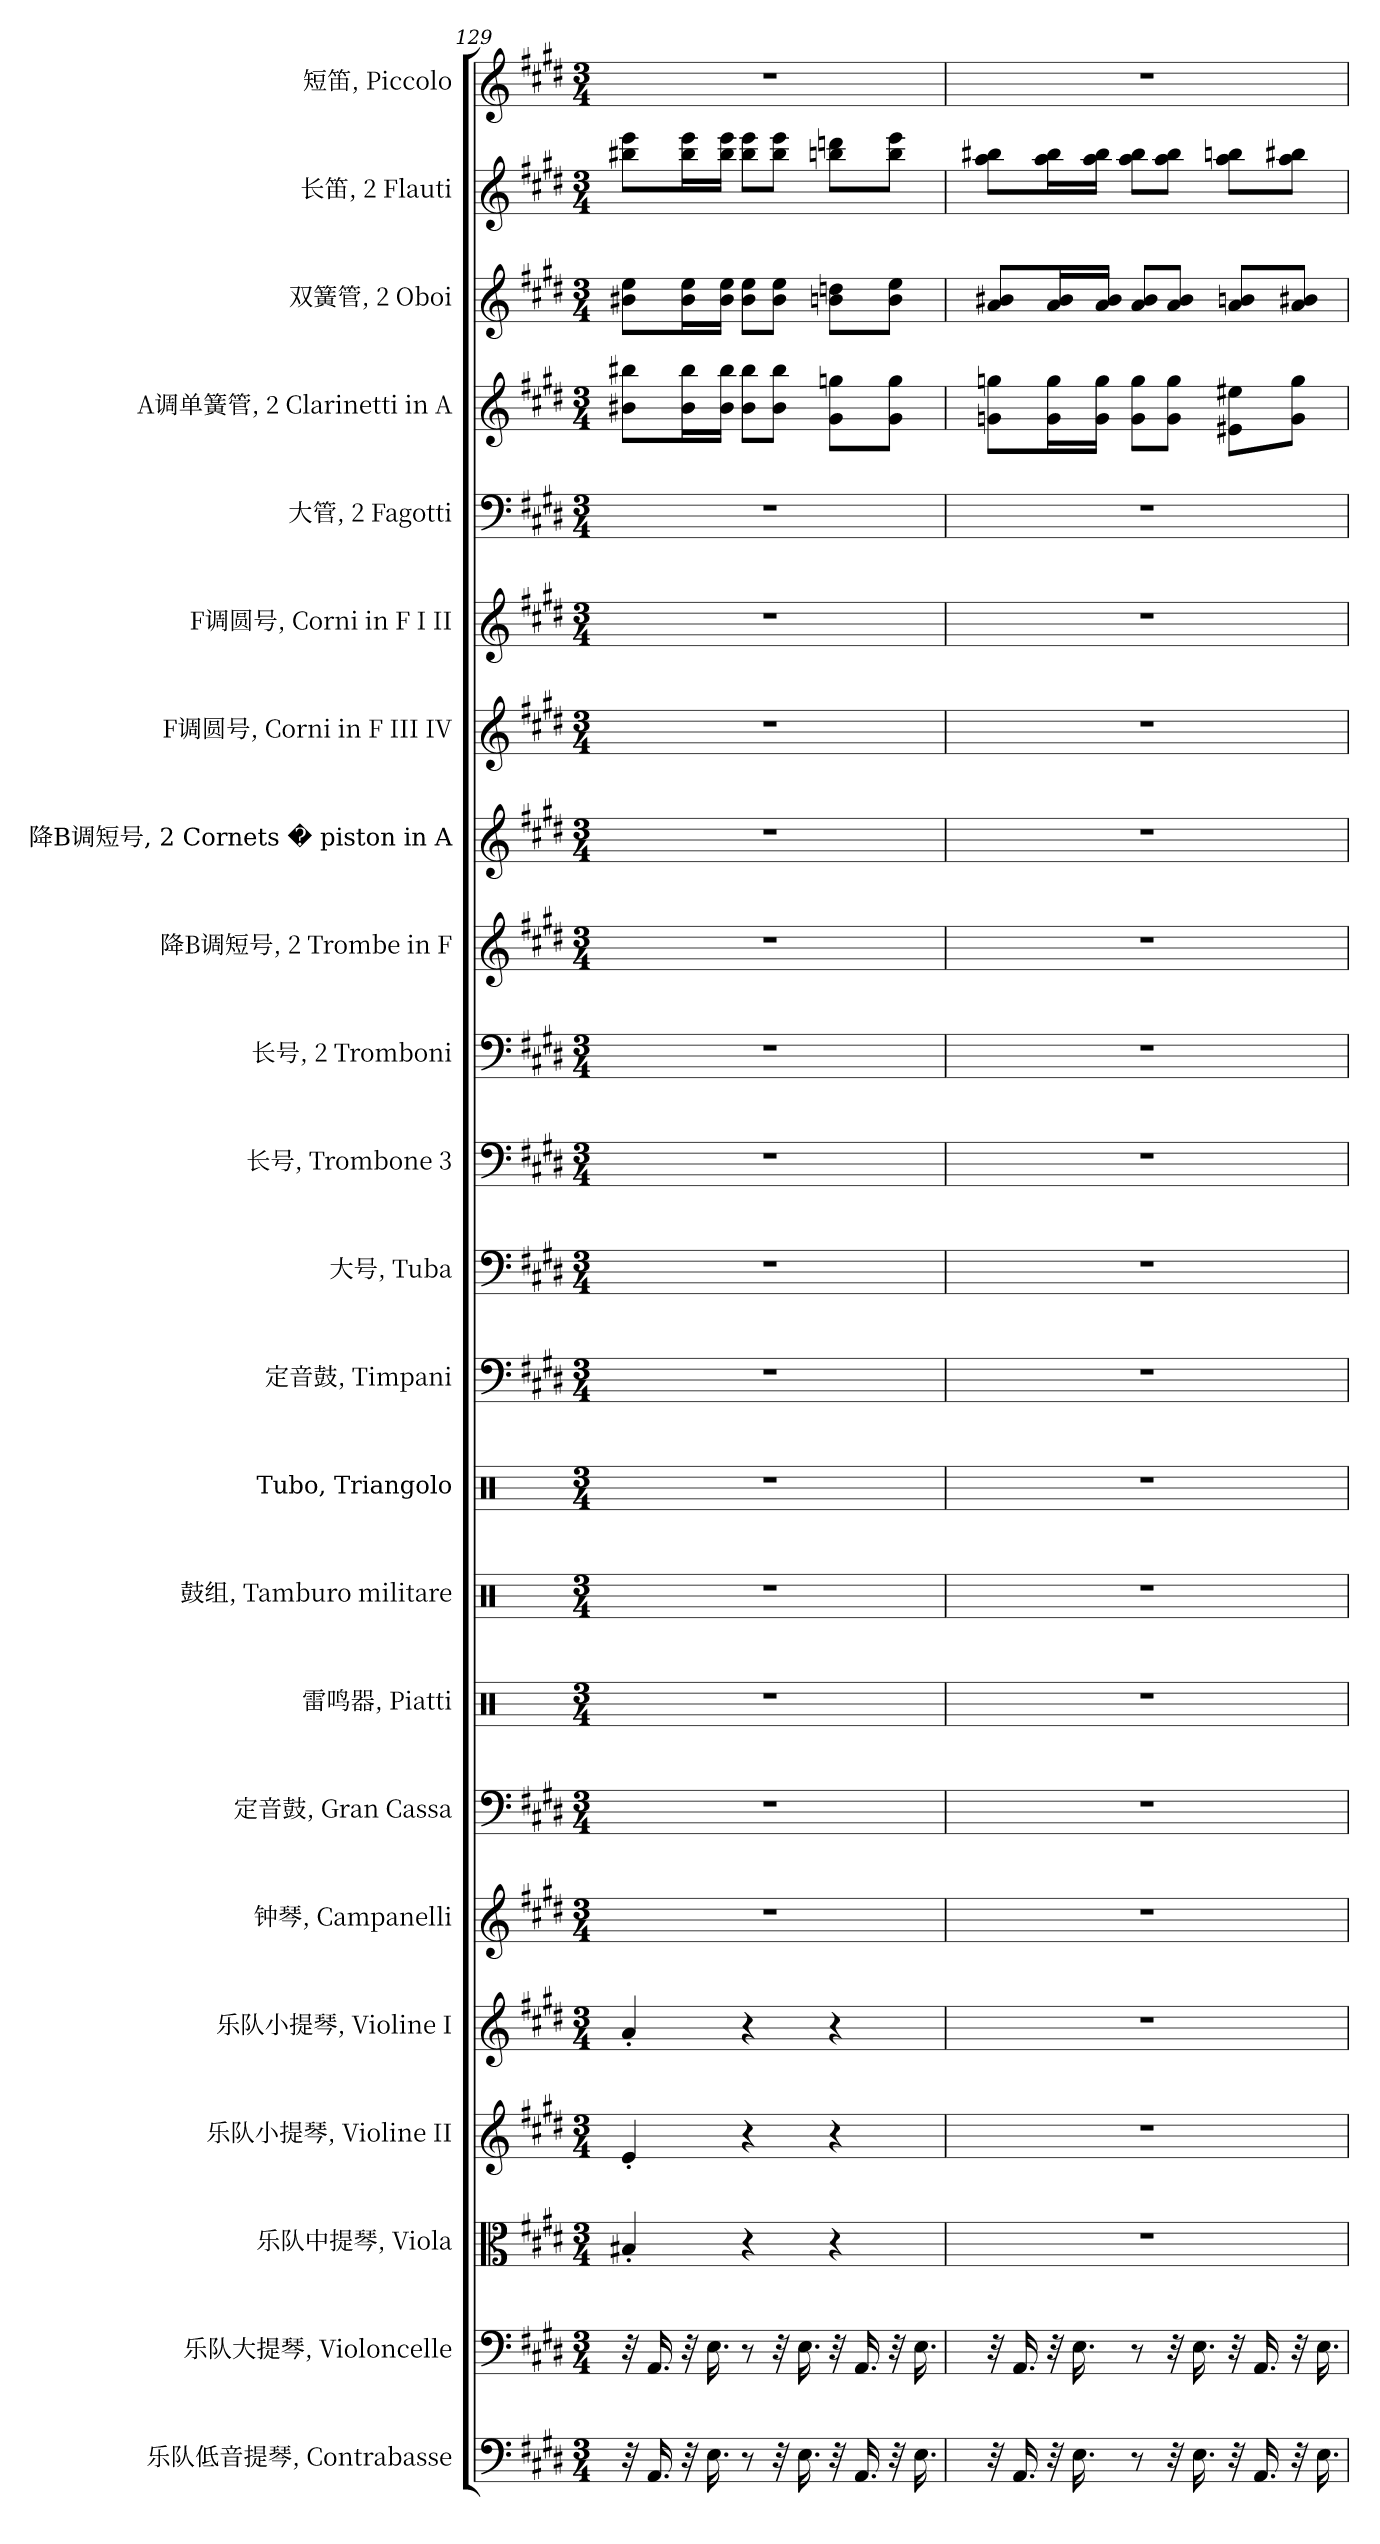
**kern	**kern	**kern	**kern	**kern	**kern	**kern	**kern	**kern	**kern	**kern	**kern	**kern	**kern	**kern	**kern	**kern	**kern	**kern	**kern	**kern	**kern	**kern
*part23	*part22	*part21	*part20	*part19	*part18	*part17	*part16	*part15	*part14	*part13	*part12	*part11	*part10	*part9	*part8	*part7	*part6	*part5	*part4	*part3	*part2	*part1
*staff23	*staff22	*staff21	*staff20	*staff19	*staff18	*staff17	*staff16	*staff15	*staff14	*staff13	*staff12	*staff11	*staff10	*staff9	*staff8	*staff7	*staff6	*staff5	*staff4	*staff3	*staff2	*staff1
*I"乐队低音提琴, Contrabasse	*I"乐队大提琴, Violoncelle	*I"乐队中提琴, Viola	*I"乐队小提琴, Violine II	*I"乐队小提琴, Violine I	*I"钟琴, Campanelli	*I"定音鼓, Gran Cassa	*I"雷鸣器, Piatti	*I"鼓组, Tamburo militare	*I"Tubo, Triangolo	*I"定音鼓, Timpani	*I"大号, Tuba	*I"长号, Trombone 3	*I"长号, 2 Tromboni	*I"降B调短号, 2 Trombe in F	*I"降B调短号, 2 Cornets � piston in A	*I"F调圆号, Corni in F III IV	*I"F调圆号, Corni in F I II	*I"大管, 2 Fagotti	*I"A调单簧管, 2 Clarinetti in A	*I"双簧管, 2 Oboi	*I"长笛, 2 Flauti	*I"短笛, Piccolo
*I'Cbs.	*	*	*	*	*	*	*	*	*I'Tu.	*I'Timp.	*I'Tba.	*I'Tbn.	*I'Tbn.	*	*I'B♭ Cnt.	*	*	*	*I'A Cl.	*I'Ob.	*I'Fl.	*I'Picc.
!!LO:PB:g=z
*clefF4	*clefF4	*clefC3	*clefG2	*clefG2	*clefG2	*clefF4	*clefX	*clefX	*clefX	*clefF4	*clefF4	*clefF4	*clefF4	*clefG2	*clefG2	*clefG2	*clefG2	*clefF4	*clefG2	*clefG2	*clefG2	*clefG2
*ITrd7c12	*	*	*	*	*ITrd-14c-24	*	*	*	*	*	*	*	*	*ITrd1c2	*ITrd1c2	*ITrd4c7	*ITrd4c7	*	*ITrd2c3	*	*	*ITrd-7c-12
*k[f#c#g#d#]	*k[f#c#g#d#]	*k[f#c#g#d#]	*k[f#c#g#d#]	*k[f#c#g#d#]	*k[f#c#g#d#]	*k[f#c#g#d#]	*k[]	*k[]	*k[]	*k[f#c#g#d#]	*k[f#c#g#d#]	*k[f#c#g#d#]	*k[f#c#g#d#]	*k[f#c#]	*k[f#c#]	*k[f#c#g#]	*k[f#c#g#]	*k[f#c#g#d#]	*k[f#c#g#d#a#e#b#]	*k[f#c#g#d#]	*k[f#c#g#d#]	*k[f#c#g#d#]
*M3/4	*M3/4	*M3/4	*M3/4	*M3/4	*M3/4	*M3/4	*M3/4	*M3/4	*M3/4	*M3/4	*M3/4	*M3/4	*M3/4	*M3/4	*M3/4	*M3/4	*M3/4	*M3/4	*M3/4	*M3/4	*M3/4	*M3/4
*MM113	*MM113	*MM113	*MM113	*MM113	*MM113	*MM113	*MM113	*MM113	*MM113	*MM113	*MM113	*MM113	*MM113	*MM113	*MM113	*MM113	*MM113	*MM113	*MM113	*MM113	*MM113	*MM113
=129	=129	=129	=129	=129	=129	=129	=129	=129	=129	=129	=129	=129	=129	=129	=129	=129	=129	=129	=129	=129	=129	=129
32r	32r	4B#X'/	4e'/	4a'/	2.r	2.r	2.r	2.r	2.r	2.r	2.r	2.r	2.r	2.r	2.r	2.r	2.r	2.r	8g##X\ 8gg##X\L	8b#X\ 8ee\L	8bb#X\ 8eee\L	2.r
16.AAA/	16.AA/	.	.	.	.	.	.	.	.	.	.	.	.	.	.	.	.	.	.	.	.	.
32r	32r	.	.	.	.	.	.	.	.	.	.	.	.	.	.	.	.	.	16g##\ 16gg##\L	16b#\ 16ee\L	16bb#\ 16eee\L	.
16.EE\	16.E\	.	.	.	.	.	.	.	.	.	.	.	.	.	.	.	.	.	.	.	.	.
.	.	.	.	.	.	.	.	.	.	.	.	.	.	.	.	.	.	.	16g##\ 16gg##\JJ	16b#\ 16ee\JJ	16bb#\ 16eee\JJ	.
8r	8r	4r	4r	4r	.	.	.	.	.	.	.	.	.	.	.	.	.	.	8g##\ 8gg##\L	8b#\ 8ee\L	8bb#\ 8eee\L	.
32r	32r	.	.	.	.	.	.	.	.	.	.	.	.	.	.	.	.	.	8g##\ 8gg##\J	8b#\ 8ee\J	8bb#\ 8eee\J	.
16.EE\	16.E\	.	.	.	.	.	.	.	.	.	.	.	.	.	.	.	.	.	.	.	.	.
32r	32r	4r	4r	4r	.	.	.	.	.	.	.	.	.	.	.	.	.	.	8e#\ 8een\L	8bn\ 8ddn\L	8bbn\ 8dddn\L	.
16.AAA/	16.AA/	.	.	.	.	.	.	.	.	.	.	.	.	.	.	.	.	.	.	.	.	.
32r	32r	.	.	.	.	.	.	.	.	.	.	.	.	.	.	.	.	.	8e#\ 8ee\J	8b\ 8ee\J	8bb\ 8eee\J	.
16.EE\	16.E\	.	.	.	.	.	.	.	.	.	.	.	.	.	.	.	.	.	.	.	.	.
=130	=130	=130	=130	=130	=130	=130	=130	=130	=130	=130	=130	=130	=130	=130	=130	=130	=130	=130	=130	=130	=130	=130
*	*	*	*	*	*	*	*	*	*	*	*	*	*	*	*	*	*	*	*	*	*	*MM113
32r	32r	2.r	2.r	2.r	2.r	2.r	2.r	2.r	2.r	2.r	2.r	2.r	2.r	2.r	2.r	2.r	2.r	2.r	8en\ 8een\L	8a/ 8b#X/L	8aa\ 8bb#X\L	2.r
16.AAA/	16.AA/	.	.	.	.	.	.	.	.	.	.	.	.	.	.	.	.	.	.	.	.	.
32r	32r	.	.	.	.	.	.	.	.	.	.	.	.	.	.	.	.	.	16e\ 16ee\L	16a/ 16b#/L	16aa\ 16bb#\L	.
16.EE\	16.E\	.	.	.	.	.	.	.	.	.	.	.	.	.	.	.	.	.	.	.	.	.
.	.	.	.	.	.	.	.	.	.	.	.	.	.	.	.	.	.	.	16e\ 16ee\JJ	16a/ 16b#/JJ	16aa\ 16bb#\JJ	.
8r	8r	.	.	.	.	.	.	.	.	.	.	.	.	.	.	.	.	.	8e\ 8ee\L	8a/ 8b#/L	8aa\ 8bb#\L	.
32r	32r	.	.	.	.	.	.	.	.	.	.	.	.	.	.	.	.	.	8e\ 8ee\J	8a/ 8b#/J	8aa\ 8bb#\J	.
16.EE\	16.E\	.	.	.	.	.	.	.	.	.	.	.	.	.	.	.	.	.	.	.	.	.
32r	32r	.	.	.	.	.	.	.	.	.	.	.	.	.	.	.	.	.	8c##X\ 8cc##X\L	8a/ 8bn/L	8aa\ 8bbn\L	.
16.AAA/	16.AA/	.	.	.	.	.	.	.	.	.	.	.	.	.	.	.	.	.	.	.	.	.
32r	32r	.	.	.	.	.	.	.	.	.	.	.	.	.	.	.	.	.	8e\ 8ee\J	8a/ 8b#X/J	8aa\ 8bb#X\J	.
16.EE\	16.E\	.	.	.	.	.	.	.	.	.	.	.	.	.	.	.	.	.	.	.	.	.
=	=	=	=	=	=	=	=	=	=	=	=	=	=	=	=	=	=	=	=	=	=	=
*-	*-	*-	*-	*-	*-	*-	*-	*-	*-	*-	*-	*-	*-	*-	*-	*-	*-	*-	*-	*-	*-	*-
